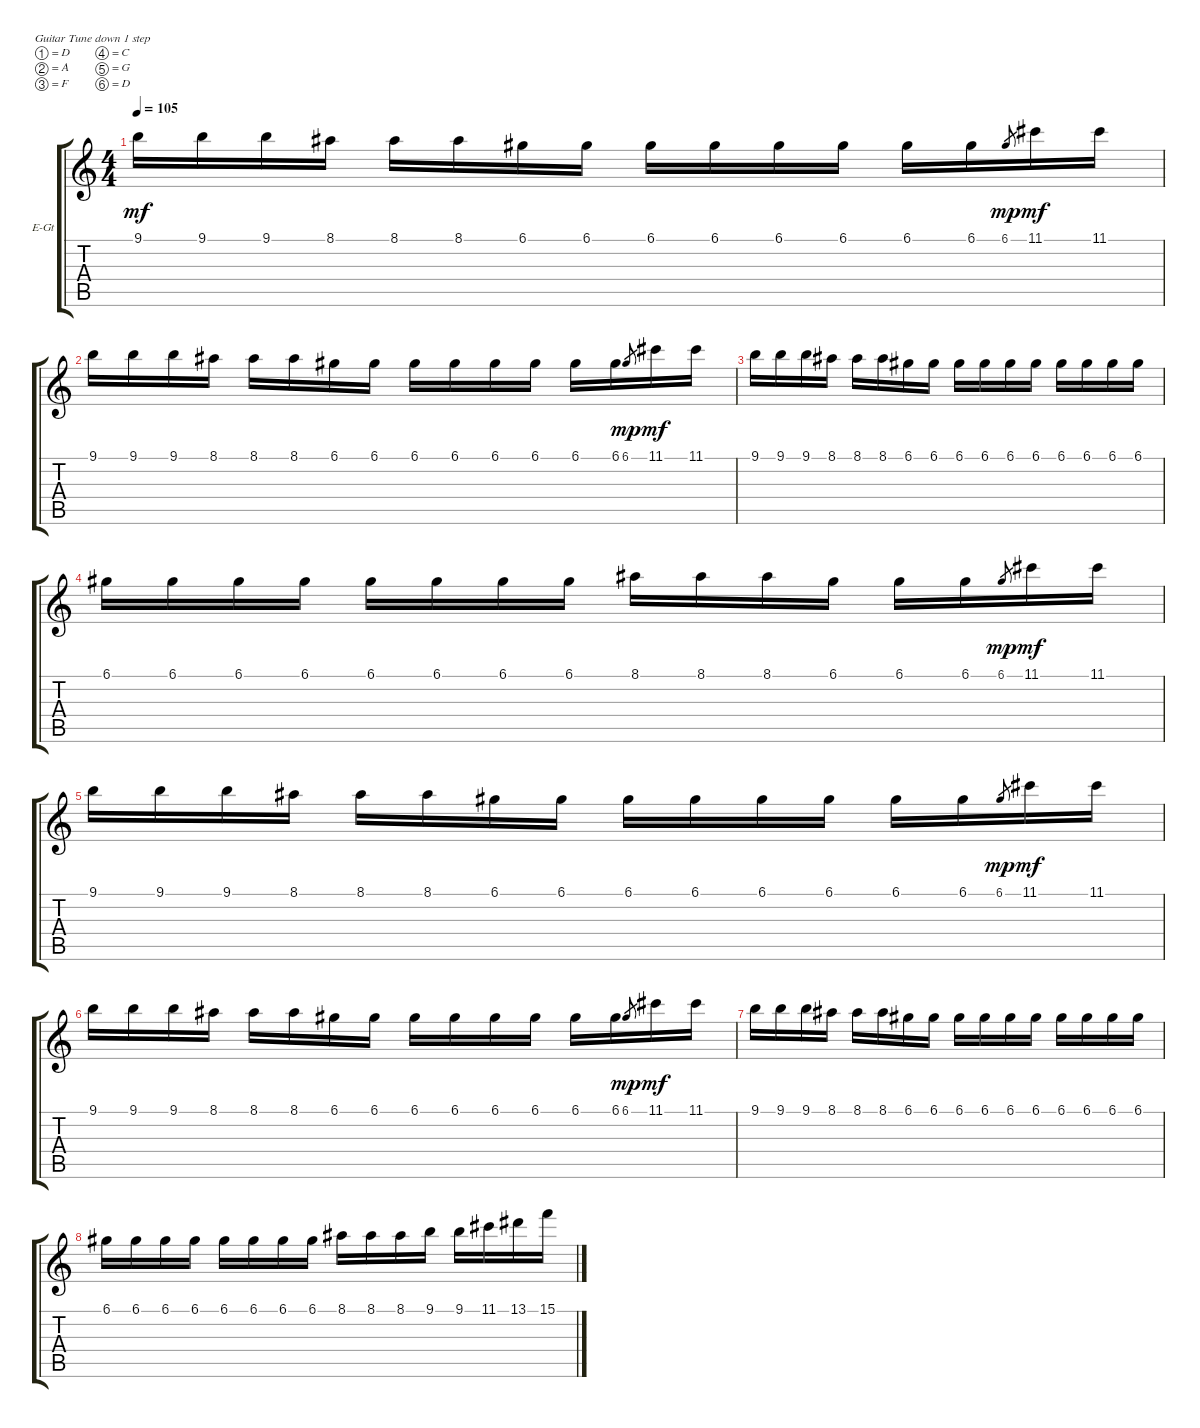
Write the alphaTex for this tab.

\bracketExtendMode groupsimilarinstruments
\firstSystemTrackNameOrientation horizontal
\otherSystemsTrackNameOrientation horizontal
\track ("Electric Guitar" "E-Gt") {instrument distortionguitar}
\staff {score tabs}
\tuning (D4 A3 F3 C3 G2 D2)
\ts (4 4)
\tempo 105
\clef g2
\ks c
9.1.16{dy mf} 9.1.16 9.1.16 8.1.16 8.1.16 8.1.16 6.1.16 6.1.16 6.1.16 6.1.16 6.1.16 6.1.16 6.1.16 6.1.16 6.1.8{gr dy mp} 11.1.16{dy mf} 11.1.16 |
9.1.16 9.1.16 9.1.16 8.1.16 8.1.16 8.1.16 6.1.16 6.1.16 6.1.16 6.1.16 6.1.16 6.1.16 6.1.16 6.1.16 6.1.8{gr dy mp} 11.1.16{dy mf} 11.1.16 |
9.1.16 9.1.16 9.1.16 8.1.16 8.1.16 8.1.16 6.1.16 6.1.16 6.1.16 6.1.16 6.1.16 6.1.16 6.1.16 6.1.16 6.1.16 6.1.16 |
6.1.16 6.1.16 6.1.16 6.1.16 6.1.16 6.1.16 6.1.16 6.1.16 8.1.16 8.1.16 8.1.16 6.1.16 6.1.16 6.1.16 6.1.8{gr dy mp} 11.1.16{dy mf} 11.1.16 |
9.1.16 9.1.16 9.1.16 8.1.16 8.1.16 8.1.16 6.1.16 6.1.16 6.1.16 6.1.16 6.1.16 6.1.16 6.1.16 6.1.16 6.1.8{gr dy mp} 11.1.16{dy mf} 11.1.16 |
9.1.16 9.1.16 9.1.16 8.1.16 8.1.16 8.1.16 6.1.16 6.1.16 6.1.16 6.1.16 6.1.16 6.1.16 6.1.16 6.1.16 6.1.8{gr dy mp} 11.1.16{dy mf} 11.1.16 |
9.1.16 9.1.16 9.1.16 8.1.16 8.1.16 8.1.16 6.1.16 6.1.16 6.1.16 6.1.16 6.1.16 6.1.16 6.1.16 6.1.16 6.1.16 6.1.16 |
6.1.16 6.1.16 6.1.16 6.1.16 6.1.16 6.1.16 6.1.16 6.1.16 8.1.16 8.1.16 8.1.16 9.1.16 9.1.16 11.1.16 13.1.16 15.1.16
